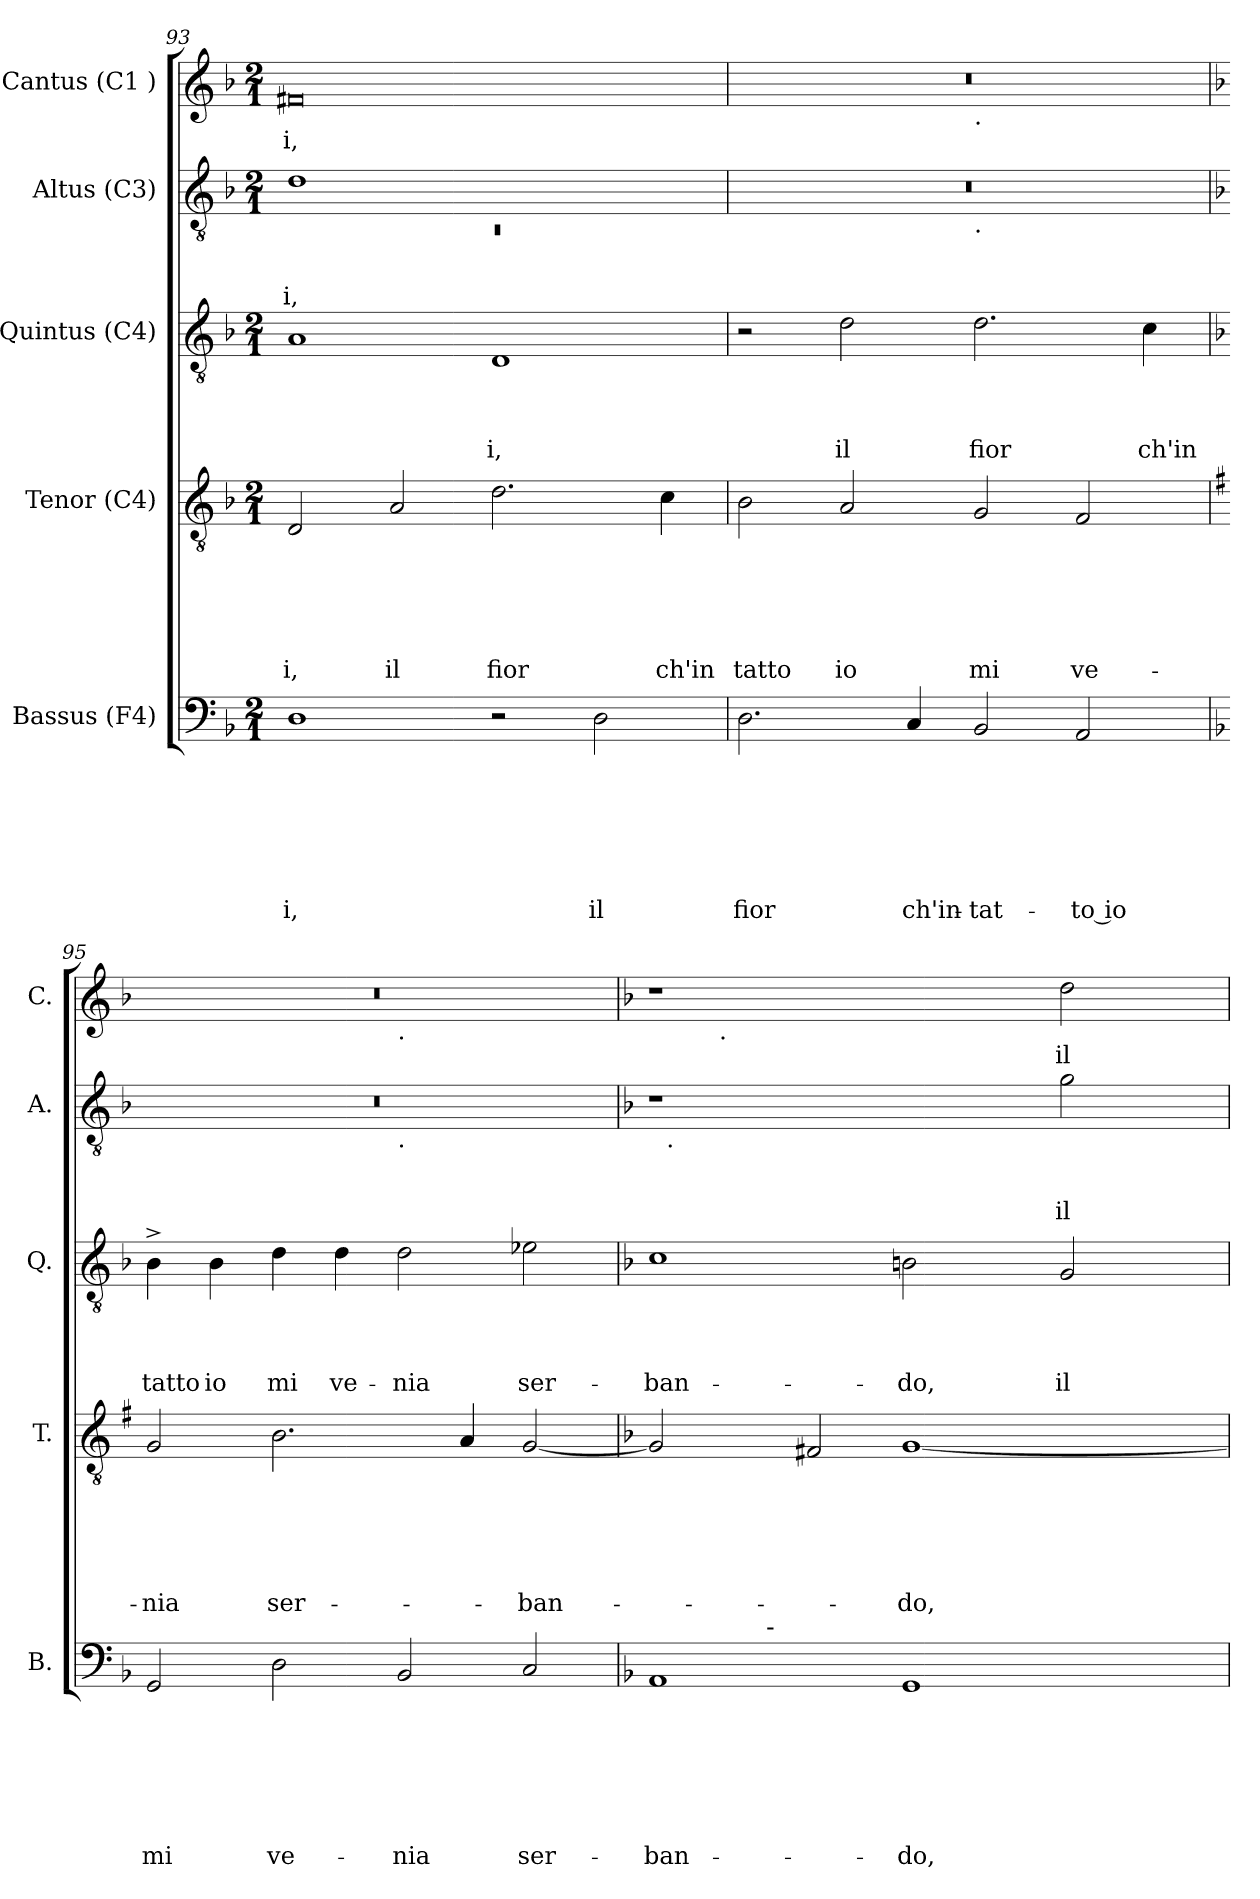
**kern	**text	**text	**text	**text	**text	**text	**text	**kern	**text	**text	**text	**text	**text	**text	**kern	**text	**text	**text	**text	**kern	**text	**text	**text	**kern	**text
*part5	*part5	*part5	*part5	*part5	*part5	*part5	*part5	*part4	*part4	*part4	*part4	*part4	*part4	*part4	*part3	*part3	*part3	*part3	*part3	*part2	*part2	*part2	*part2	*part1	*part1
*staff5	*staff5	*staff5	*staff5	*staff5	*staff5	*staff5	*staff5	*staff4	*staff4	*staff4	*staff4	*staff4	*staff4	*staff4	*staff3	*staff3	*staff3	*staff3	*staff3	*staff2	*staff2	*staff2	*staff2	*staff1	*staff1
*I"Bassus (F4)	*	*	*	*	*	*	*	*I"Tenor (C4)	*	*	*	*	*	*	*I"Quintus (C4)	*	*	*	*	*I"Altus (C3)	*	*	*	*I"Cantus (C1 )	*
*I'B.	*	*	*	*	*	*	*	*I'T.	*	*	*	*	*	*	*I'Q.	*	*	*	*	*I'A.	*	*	*	*I'C.	*
*clefF4	*	*	*	*	*	*	*	*clefGv2	*	*	*	*	*	*	*clefGv2	*	*	*	*	*clefGv2	*	*	*	*clefG2	*
*k[b-]	*	*	*	*	*	*	*	*k[b-]	*	*	*	*	*	*	*k[b-]	*	*	*	*	*k[b-]	*	*	*	*k[b-]	*
*F:	*	*	*	*	*	*	*	*F:	*	*	*	*	*	*	*F:	*	*	*	*	*F:	*	*	*	*F:	*
*M2/1	*	*	*	*	*	*	*	*M2/1	*	*	*	*	*	*	*M2/1	*	*	*	*	*M2/1	*	*	*	*M2/1	*
=93	=93	=93	=93	=93	=93	=93	=93	=93	=93	=93	=93	=93	=93	=93	=93	=93	=93	=93	=93	=93	=93	=93	=93	=93	=93
*	*	*	*	*	*	*	*	*	*	*	*	*	*	*	*	*	*	*	*	*^	*	*	*	*	*
!	!	!	!	!	!	!	!LO:LY:b	!	!	!	!	!	!	!LO:LY:b	!	!	!	!	!	!	!LO:N:vis=1	!	!	!LO:LY:b	!	!LO:LY:b:rj
1D	.	.	.	.	.	.	-i,	2D/	.	.	.	.	.	-i,	1A	.	.	.	.	1d	0rC	.	.	-i,	0f#X	-i,
!	!	!	!	!	!	!	!	!	!	!	!	!	!	!LO:LY:b	!	!	!	!	!	!	!	!	!	!	!	!
.	.	.	.	.	.	.	.	2A/	.	.	.	.	.	il	.	.	.	.	.	.	.	.	.	.	.	.
!	!	!	!	!	!	!	!	!	!	!	!	!	!	!LO:LY:b	!	!	!	!	!LO:LY:b	!	!	!	!	!	!	!
2r	.	.	.	.	.	.	.	2.d\	.	.	.	.	.	fior	1D	.	.	.	-i,	1ryy	.	.	.	.	.	.
!	!	!	!	!	!	!	!LO:LY:b	!	!	!	!	!	!	!	!	!	!	!	!	!	!	!	!	!	!	!
2D\	.	.	.	.	.	.	il	.	.	.	.	.	.	.	.	.	.	.	.	.	.	.	.	.	.	.
!	!	!	!	!	!	!	!	!	!	!	!	!	!	!LO:LY:b	!	!	!	!	!	!	!	!	!	!	!	!
.	.	.	.	.	.	.	.	4c\	.	.	.	.	.	ch'in	.	.	.	.	.	.	.	.	.	.	.	.
=94	=94	=94	=94	=94	=94	=94	=94	=94	=94	=94	=94	=94	=94	=94	=94	=94	=94	=94	=94	=94	=94	=94	=94	=94	=94	=94
!	!	!	!	!	!	!	!LO:LY:b	!	!	!	!	!	!	!LO:LY:b	!	!	!	!	!	!	!	!	!	!	!	!
*	*	*	*	*	*	*	*	*	*	*	*	*	*	*	*	*	*	*	*	*	*	*	*	*	*^	*
2.D\	.	.	.	.	.	.	fior	2B-\	.	.	.	.	.	tat­to	2r	.	.	.	.	0r	1ryy	.	.	.	0r	1ryy	.
!	!	!	!	!	!	!	!	!	!	!	!	!	!	!LO:LY:b	!	!	!	!	!LO:LY:b	!	!	!	!	!	!	!	!
.	.	.	.	.	.	.	.	2A/	.	.	.	.	.	io	2d\	.	.	.	il	.	.	.	.	.	.	.	.
!	!	!	!	!	!	!	!LO:LY:b	!	!	!	!	!	!	!	!	!	!	!	!	!	!	!	!	!	!	!	!
4C/	.	.	.	.	.	.	ch'in-	.	.	.	.	.	.	.	.	.	.	.	.	.	.	.	.	.	.	.	.
!	!	!	!	!	!	!	!	!	!	!	!	!	!	!	!	!	!	!	!	!	!	!	!	!	!	!LO:TX:b:t=.	!
!	!	!	!	!	!	!	!	!	!	!	!	!	!	!	!	!	!	!	!	!	!LO:TX:b:t=.	!	!	!	!	!	!
!	!	!	!	!	!	!	!LO:LY:b	!	!	!	!	!	!	!LO:LY:b	!	!	!	!	!LO:LY:b	!	!	!	!	!	!	!	!
2BB-/	.	.	.	.	.	.	-tat-	2G/	.	.	.	.	.	mi	2.d\	.	.	.	fior	.	1ryy	.	.	.	.	1ryy	.
!	!	!	!	!	!	!	!LO:LY:b	!	!	!	!	!	!	!LO:LY:b	!	!	!	!	!	!	!	!	!	!	!	!	!
2AA/	.	.	.	.	.	.	-to io	2F/	.	.	.	.	.	ve-	.	.	.	.	.	.	.	.	.	.	.	.	.
!	!	!	!	!	!	!	!	!	!	!	!	!	!	!	!	!	!	!	!LO:LY:b	!	!	!	!	!	!	!	!
.	.	.	.	.	.	.	.	.	.	.	.	.	.	.	4c\	.	.	.	ch'in	.	.	.	.	.	.	.	.
=95	=95	=95	=95	=95	=95	=95	=95	=95	=95	=95	=95	=95	=95	=95	=95	=95	=95	=95	=95	=95	=95	=95	=95	=95	=95	=95	=95
*	*	*	*	*	*	*	*	*k[f#]	*	*	*	*	*	*	*	*	*	*	*	*	*	*	*	*	*	*	*
*	*	*	*	*	*	*	*	*G:	*	*	*	*	*	*	*	*	*	*	*	*	*	*	*	*	*	*	*
!	!	!	!	!	!	!	!LO:LY:b	!	!	!	!	!	!	!LO:LY:b	!	!	!	!	!LO:LY:b	!	!	!	!	!	!	!	!
2GG/	.	.	.	.	.	.	mi	2G/	.	.	.	.	.	-nia	4B-^>\	.	.	.	tat­to	0r	1ryy	.	.	.	0r	1ryy	.
!	!	!	!	!	!	!	!	!	!	!	!	!	!	!	!	!	!	!	!LO:LY:b	!	!	!	!	!	!	!	!
.	.	.	.	.	.	.	.	.	.	.	.	.	.	.	4B-\	.	.	.	io	.	.	.	.	.	.	.	.
!	!	!	!	!	!	!	!LO:LY:b	!	!	!	!	!	!	!LO:LY:b	!	!	!	!	!LO:LY:b	!	!	!	!	!	!	!	!
2D\	.	.	.	.	.	.	ve-	2.B\	.	.	.	.	.	ser-	4d\	.	.	.	mi	.	.	.	.	.	.	.	.
!	!	!	!	!	!	!	!	!	!	!	!	!	!	!	!	!	!	!	!LO:LY:b	!	!	!	!	!	!	!	!
.	.	.	.	.	.	.	.	.	.	.	.	.	.	.	4d\	.	.	.	ve-	.	.	.	.	.	.	.	.
!	!	!	!	!	!	!	!	!	!	!	!	!	!	!	!	!	!	!	!	!	!	!	!	!	!	!LO:TX:b:t=.	!
!	!	!	!	!	!	!	!	!	!	!	!	!	!	!	!	!	!	!	!	!	!LO:TX:b:t=.	!	!	!	!	!	!
!	!	!	!	!	!	!	!LO:LY:b	!	!	!	!	!	!	!	!	!	!	!	!LO:LY:b:rj	!	!	!	!	!	!	!	!
2BB-/	.	.	.	.	.	.	-nia	.	.	.	.	.	.	.	2d\	.	.	.	-nia	.	1ryy	.	.	.	.	1ryy	.
.	.	.	.	.	.	.	.	4A/	.	.	.	.	.	.	.	.	.	.	.	.	.	.	.	.	.	.	.
!	!	!	!	!	!	!	!LO:LY:b	!	!	!	!	!	!	!LO:LY:b	!	!	!	!	!LO:LY:b	!	!	!	!	!	!	!	!
2C/	.	.	.	.	.	.	ser-	[<2G/	.	.	.	.	.	-ban-	2e-X\	.	.	.	ser-	.	.	.	.	.	.	.	.
!!LO:LB:g=z	!!
=96	=96	=96	=96	=96	=96	=96	=96	=96	=96	=96	=96	=96	=96	=96	=96	=96	=96	=96	=96	=96	=96	=96	=96	=96	=96	=96	=96
*	*	*	*	*	*	*	*	*k[b-]	*	*	*	*	*	*	*	*	*	*	*	*	*	*	*	*	*	*	*
*	*	*	*	*	*	*	*	*F:	*	*	*	*	*	*	*	*	*	*	*	*	*	*	*	*	*	*	*
!	!	!	!	!	!	!	!LO:LY:b	!	!	!	!	!	!	!	!	!	!	!	!LO:LY:b	!	!	!	!	!	!	!	!
*^	*	*	*	*	*	*	*	*	*	*	*	*	*	*	*	*	*	*	*	*	*	*	*	*	*	*	*
1AA	4.ryy	.	.	.	.	.	.	-ban-	2G/]	.	.	.	.	.	.	1c	.	.	.	-ban-	1r	32ryy	.	.	.	1r	8..ryy	.
!	!	!	!	!	!	!	!	!	!	!	!	!	!	!	!	!	!	!	!	!	!	!LO:TX:b:t=.	!	!	!	!	!	!
.	.	.	.	.	.	.	.	.	.	.	.	.	.	.	.	.	.	.	.	.	.	1ryy	.	.	.	.	.	.
!	!	!	!	!	!	!	!	!	!	!	!	!	!	!	!	!	!	!	!	!	!	!	!	!	!	!	!LO:TX:b:t=.	!
.	.	.	.	.	.	.	.	.	.	.	.	.	.	.	.	.	.	.	.	.	.	.	.	.	.	.	1ryy	.
!	!LO:TX:a:t=-	!	!	!	!	!	!	!	!	!	!	!	!	!	!	!	!	!	!	!	!	!	!	!	!	!	!	!
.	1ryy	.	.	.	.	.	.	.	.	.	.	.	.	.	.	.	.	.	.	.	.	.	.	.	.	.	.	.
.	.	.	.	.	.	.	.	.	2F#/	.	.	.	.	.	.	.	.	.	.	.	.	.	.	.	.	.	.	.
!	!	!	!	!	!	!	!	!LO:LY:b	!	!	!	!	!	!	!LO:LY:b	!	!	!	!	!LO:LY:b	!	!	!	!	!	!	!	!
1GG	.	.	.	.	.	.	.	-do,	[<1G	.	.	.	.	.	-do,	2Bn\	.	.	.	-do,	2ryy	.	.	.	.	2ryy	.	.
.	.	.	.	.	.	.	.	.	.	.	.	.	.	.	.	.	.	.	.	.	.	2ryy	.	.	.	.	.	.
.	.	.	.	.	.	.	.	.	.	.	.	.	.	.	.	.	.	.	.	.	.	.	.	.	.	.	2ryy	.
.	2ryy	.	.	.	.	.	.	.	.	.	.	.	.	.	.	.	.	.	.	.	.	.	.	.	.	.	.	.
!	!	!	!	!	!	!	!	!	!	!	!	!	!	!	!	!	!	!	!	!LO:LY:b	!	!	!	!	!LO:LY:b	!	!	!LO:LY:b
.	.	.	.	.	.	.	.	.	.	.	.	.	.	.	.	2G/	.	.	.	il	2g\	.	.	.	il	2dd\	.	il
.	.	.	.	.	.	.	.	.	.	.	.	.	.	.	.	.	.	.	.	.	.	4...ryy	.	.	.	.	.	.
.	.	.	.	.	.	.	.	.	.	.	.	.	.	.	.	.	.	.	.	.	.	.	.	.	.	.	4ryy	.
.	8ryy	.	.	.	.	.	.	.	.	.	.	.	.	.	.	.	.	.	.	.	.	.	.	.	.	.	.	.
.	.	.	.	.	.	.	.	.	.	.	.	.	.	.	.	.	.	.	.	.	.	.	.	.	.	.	32ryy	.
*	*	*	*	*	*	*	*	*	*	*	*	*	*	*	*	*	*	*	*	*	*v	*v	*	*	*	*	*	*
*v	*v	*	*	*	*	*	*	*	*	*	*	*	*	*	*	*	*	*	*	*	*	*	*	*	*v	*v	*
=	=	=	=	=	=	=	=	=	=	=	=	=	=	=	=	=	=	=	=	=	=	=	=	=	=
*-	*-	*-	*-	*-	*-	*-	*-	*-	*-	*-	*-	*-	*-	*-	*-	*-	*-	*-	*-	*-	*-	*-	*-	*-	*-
